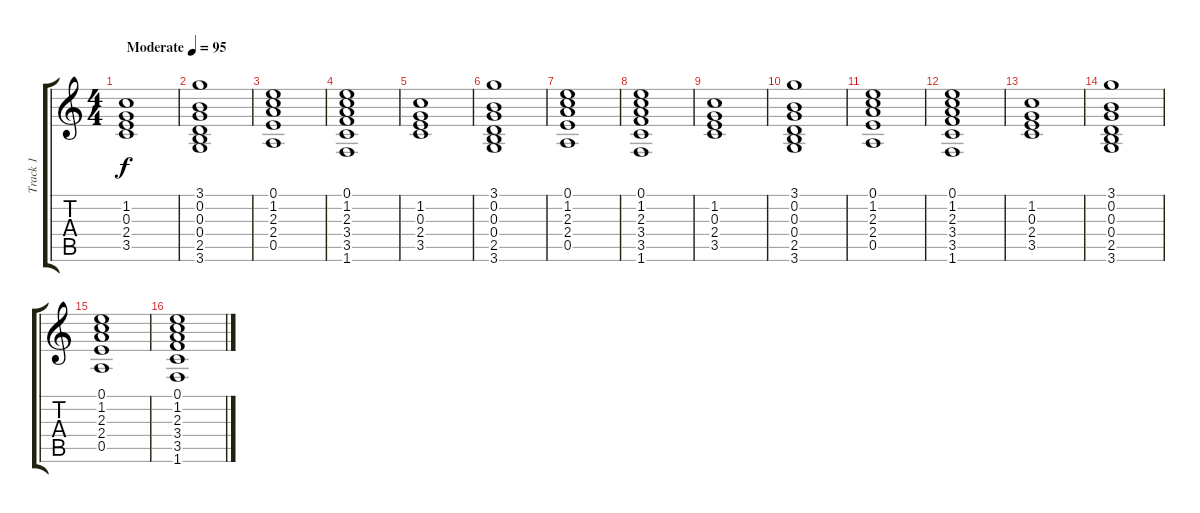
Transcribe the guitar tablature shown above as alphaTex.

\track ("Track 1" "Track 1") {instrument acousticguitarsteel}
\staff {score tabs}
\tuning (E4 B3 G3 D3 A2 E2) {hide}
\ts (4 4)
\tempo (95 "Moderate")
\clef g2
\ks c
(1.2 0.3 2.4 3.5).1{dy f instrument acousticguitarsteel} |
(3.1 0.2 0.3 0.4 2.5 3.6).1 |
(0.1 1.2 2.3 2.4 0.5).1 |
(0.1 1.2 2.3 3.4 3.5 1.6).1 |
(1.2 0.3 2.4 3.5).1 |
(3.1 0.2 0.3 0.4 2.5 3.6).1 |
(0.1 1.2 2.3 2.4 0.5).1 |
(0.1 1.2 2.3 3.4 3.5 1.6).1 |
(1.2 0.3 2.4 3.5).1 |
(3.1 0.2 0.3 0.4 2.5 3.6).1 |
(0.1 1.2 2.3 2.4 0.5).1 |
(0.1 1.2 2.3 3.4 3.5 1.6).1 |
(1.2 0.3 2.4 3.5).1 |
(3.1 0.2 0.3 0.4 2.5 3.6).1 |
(0.1 1.2 2.3 2.4 0.5).1 |
(0.1 1.2 2.3 3.4 3.5 1.6).1
